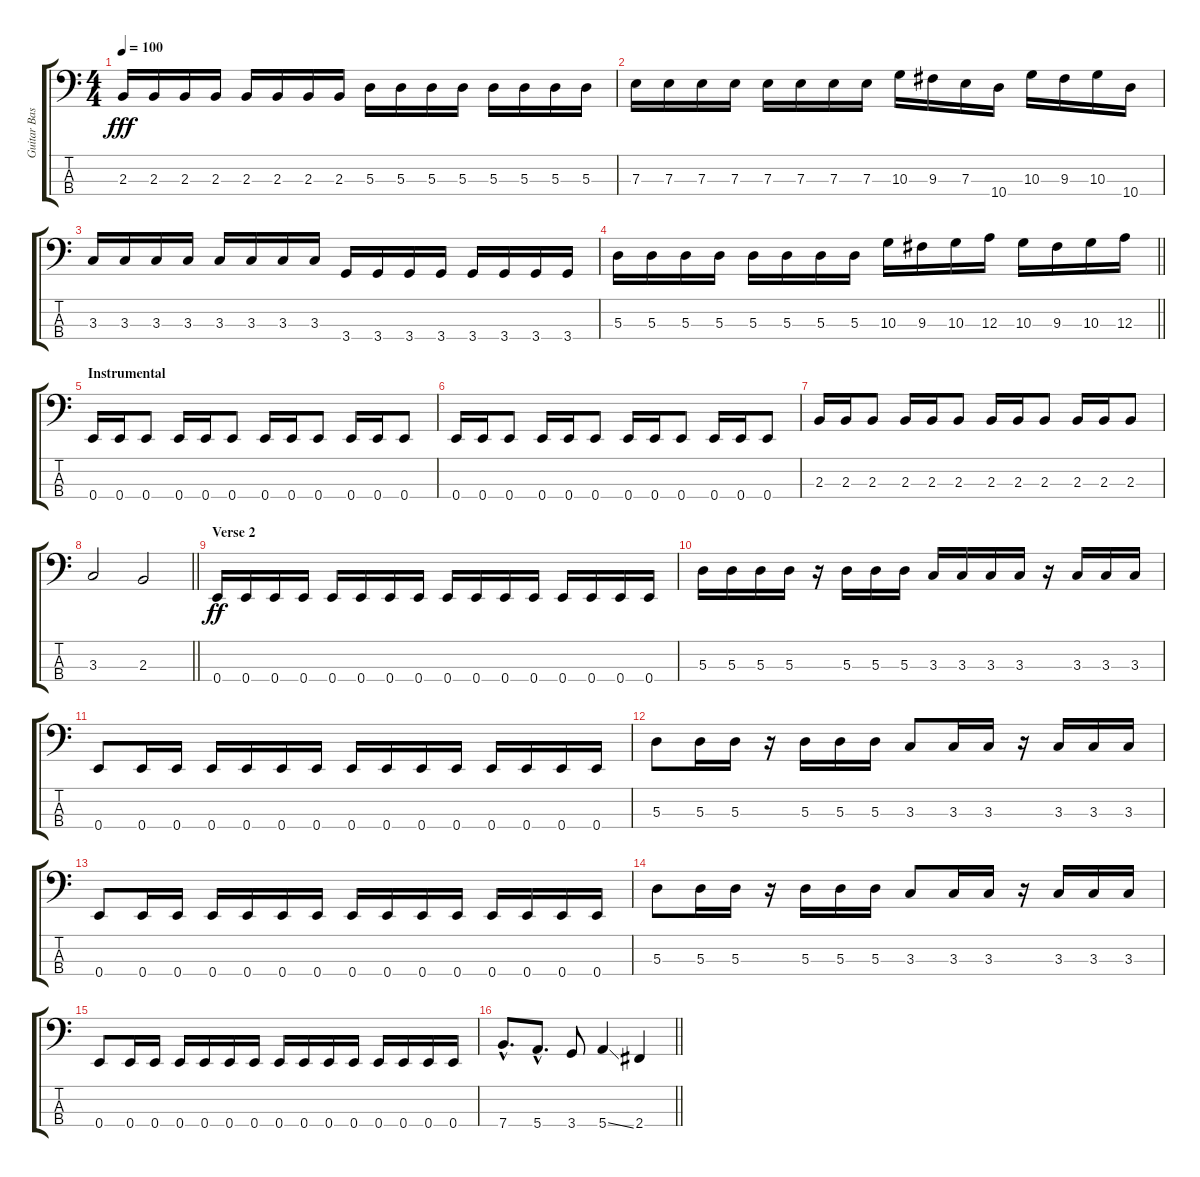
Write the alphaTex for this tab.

\track ("Guitar Bass" "Guitar Bas") {instrument electricbassfinger}
\staff {score tabs}
\tuning (G2 D2 A1 E1) {hide}
\ts (4 4)
\tempo 100
\clef f4
\ks c
2.3.16{dy fff} 2.3.16 2.3.16 2.3.16 2.3.16 2.3.16 2.3.16 2.3.16 5.3.16 5.3.16 5.3.16 5.3.16 5.3.16 5.3.16 5.3.16 5.3.16 |
7.3.16 7.3.16 7.3.16 7.3.16 7.3.16 7.3.16 7.3.16 7.3.16 10.3.16 9.3.16 7.3.16 10.4.16 10.3.16 9.3.16 10.3.16 10.4.16 |
3.3.16 3.3.16 3.3.16 3.3.16 3.3.16 3.3.16 3.3.16 3.3.16 3.4.16 3.4.16 3.4.16 3.4.16 3.4.16 3.4.16 3.4.16 3.4.16 |
\barLineRight lightlight
5.3.16 5.3.16 5.3.16 5.3.16 5.3.16 5.3.16 5.3.16 5.3.16 10.3.16 9.3.16 10.3.16 12.3.16 10.3.16 9.3.16 10.3.16 12.3.16 |
\section ("" "Instrumental")
0.4.16 0.4.16 0.4.8 0.4.16 0.4.16 0.4.8 0.4.16 0.4.16 0.4.8 0.4.16 0.4.16 0.4.8 |
0.4.16 0.4.16 0.4.8 0.4.16 0.4.16 0.4.8 0.4.16 0.4.16 0.4.8 0.4.16 0.4.16 0.4.8 |
2.3.16 2.3.16 2.3.8 2.3.16 2.3.16 2.3.8 2.3.16 2.3.16 2.3.8 2.3.16 2.3.16 2.3.8 |
\barLineRight lightlight
3.3.2 2.3.2 |
\section ("" "Verse 2")
0.4.16{dy ff volume 12} 0.4.16 0.4.16 0.4.16 0.4.16 0.4.16 0.4.16 0.4.16 0.4.16 0.4.16 0.4.16 0.4.16 0.4.16 0.4.16 0.4.16 0.4.16 |
5.3.16 5.3.16 5.3.16 5.3.16 r.16 5.3.16 5.3.16 5.3.16 3.3.16 3.3.16 3.3.16 3.3.16 r.16 3.3.16 3.3.16 3.3.16 |
0.4.8 0.4.16 0.4.16 0.4.16 0.4.16 0.4.16 0.4.16 0.4.16 0.4.16 0.4.16 0.4.16 0.4.16 0.4.16 0.4.16 0.4.16 |
5.3.8 5.3.16 5.3.16 r.16 5.3.16 5.3.16 5.3.16 3.3.8 3.3.16 3.3.16 r.16 3.3.16 3.3.16 3.3.16 |
0.4.8 0.4.16 0.4.16 0.4.16 0.4.16 0.4.16 0.4.16 0.4.16 0.4.16 0.4.16 0.4.16 0.4.16 0.4.16 0.4.16 0.4.16 |
5.3.8 5.3.16 5.3.16 r.16 5.3.16 5.3.16 5.3.16 3.3.8 3.3.16 3.3.16 r.16 3.3.16 3.3.16 3.3.16 |
0.4.8 0.4.16 0.4.16 0.4.16 0.4.16 0.4.16 0.4.16 0.4.16 0.4.16 0.4.16 0.4.16 0.4.16 0.4.16 0.4.16 0.4.16 |
\barLineRight lightlight
7.4{hac}.8{d} 5.4{hac}.8{d} 3.4.8 5.4{ss}.4 2.4.4
